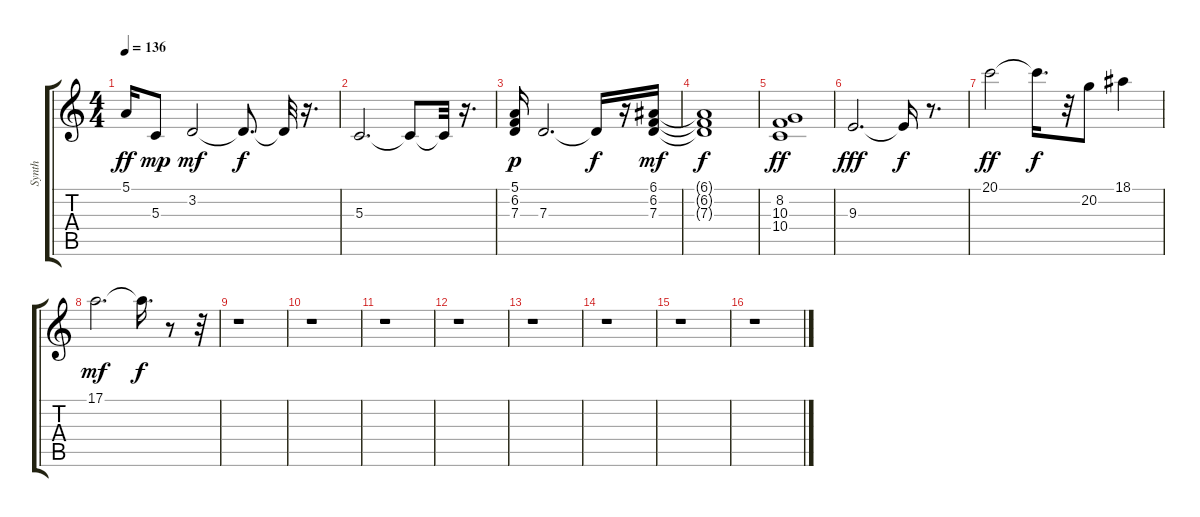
\track ("Synth" "Synth") {instrument stringensemble2}
\staff {score tabs}
\tuning (E4 B3 G3 D3 A2 E2) {hide}
\ts (4 4)
\tempo 136
\clef g2
\ks c
5.1.16{dy ff} 5.3.8{dy mp} 3.2.2{dy mf} 3.2{t}.8{d dy f} 3.2{t}.32 r.16{d} |
5.3.2{d} 5.3{t}.8 5.3{t}.32 r.16{d} |
(5.1 6.2 7.3).16{dy p} 7.3.2{d} 7.3{t}.16{dy f} r.16 (6.1 6.2 7.3).16{dy mf} |
(6.1{t} 6.2{t} 7.3{t}).1{dy f} |
(8.2 10.3 10.4).1{dy ff} |
9.3.2{d dy fff} 9.3{t}.16{dy f} r.8{d} |
20.1.2{dy ff} 20.1{t}.16{d dy f} r.32 20.2.8 18.1.4 |
17.1.2{d dy mf} 17.1{t}.16{d dy f} r.8 r.32 |
r.1 |
r.1 |
r.1 |
r.1 |
r.1 |
r.1 |
r.1 |
r.1
